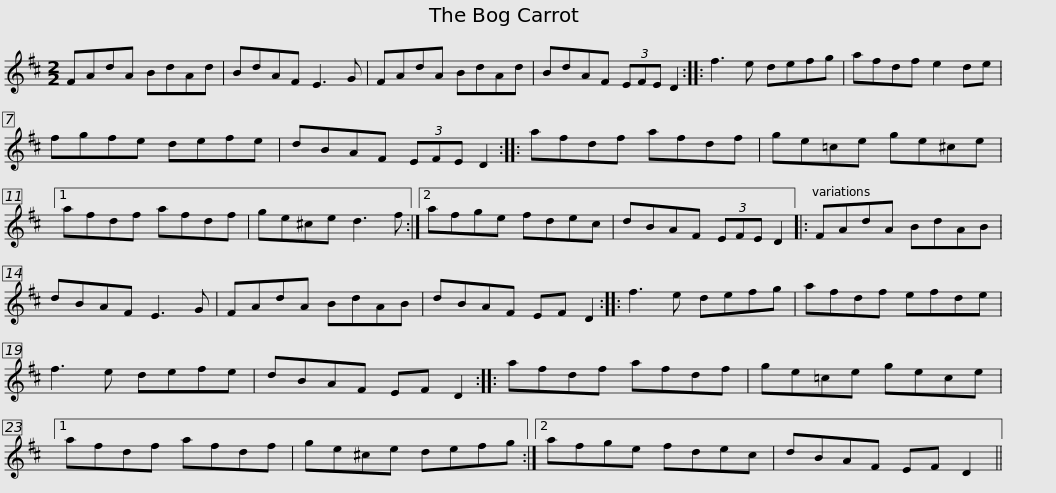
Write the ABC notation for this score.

X:1
L:1/8
M:2/2
I:linebreak $
K:D
V:1 treble
V:1
 FAdA BdAd | BdAF E3 G | FAdA BdAd | BdAF (3EFE D2 :: f3 e defg |$ %5
 afdf e2 de | fgfe defe | dBAF (3EFE D2 :: afdf afdf | ge=ce ge^ce |1$ %10
 afdf afdf | ge^ce d3 f :|2 afge fdec | dBAF (3EFE D2 |: FAdA BdAB |$ %15
 dBAF E3 G | FAdA BdAB | dBAF EF D2 :: f3 e defg | afdf efde | %20
 f3 e defe |$ dBAF EF D2 :: afdf afdf | ge=ce gece |1 afdf afdf | %25
 ge^ce defg :|2$ afge fdec | dBAF EF D2 || %28
